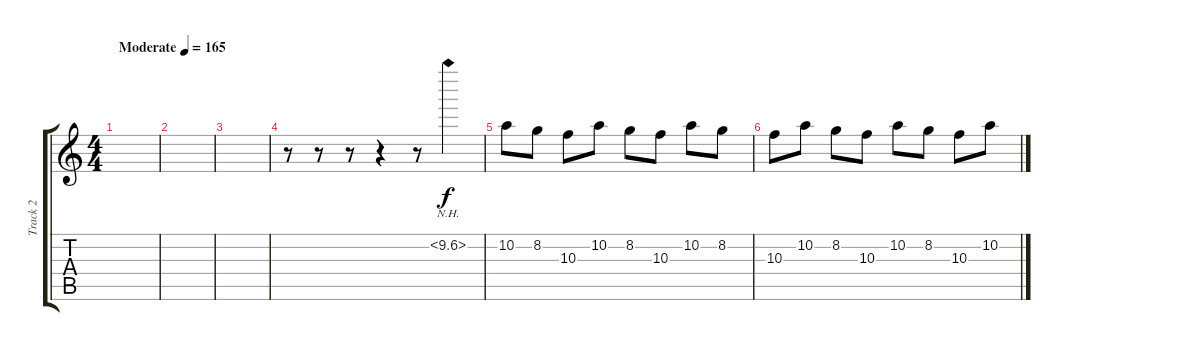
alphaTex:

\track ("Track 2" "Track 2") {instrument distortionguitar}
\staff {score tabs}
\tuning (E4 B3 G3 D3 A2 D2) {hide}
\ts (4 4)
\tempo (165 "Moderate")
\clef g2
\ks c
|
|
|
r.8 r.8 r.8 r.4 r.8 10.2{nh}.4 |
10.2.8 8.2.8 10.3.8 10.2.8 8.2.8 10.3.8 10.2.8 8.2.8 |
10.3.8 10.2.8 8.2.8 10.3.8 10.2.8 8.2.8 10.3.8 10.2.8
